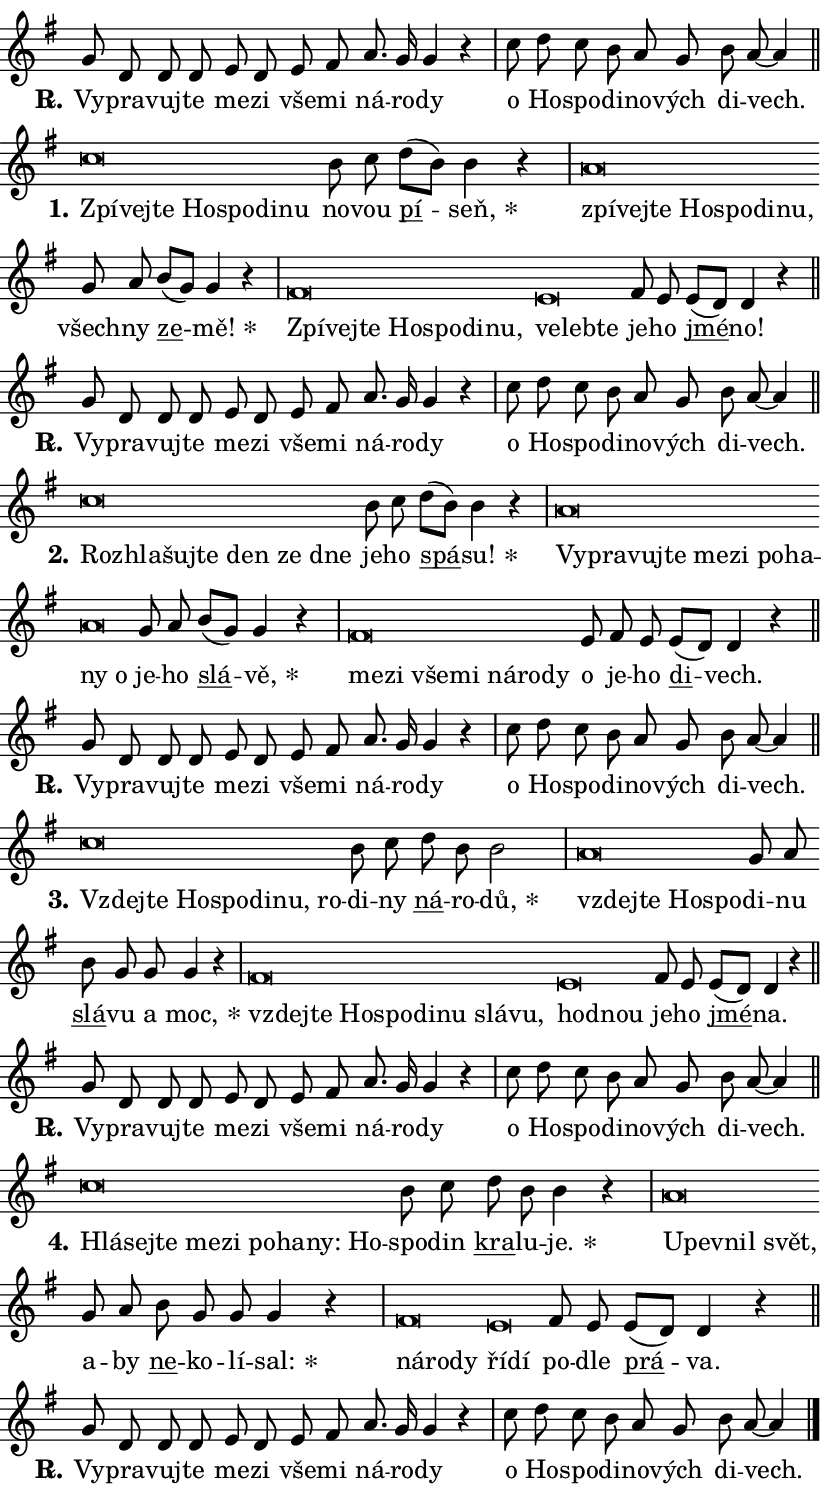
\version "2.24.0"
\header { tagline = "" }
\paper {
  indent = 0\cm
  top-margin = 0\cm
  right-margin = 0.13\cm % to fit lyric hyphens
  bottom-margin = 0\cm
  left-margin = 0\cm
  paper-width = 14\cm
  page-breaking = #ly:one-page-breaking
  system-system-spacing.basic-distance = #11
  score-system-spacing.basic-distance = #11
  ragged-last = ##f
}


%% Author: Thomas Morley
%% https://lists.gnu.org/archive/html/lilypond-user/2020-05/msg00002.html
#(define (line-position grob)
"Returns position of @var[grob} in current system:
   @code{'start}, if at first time-step
   @code{'end}, if at last time-step
   @code{'middle} otherwise
"
  (let* ((col (ly:item-get-column grob))
         (ln (ly:grob-object col 'left-neighbor))
         (rn (ly:grob-object col 'right-neighbor))
         (col-to-check-left (if (ly:grob? ln) ln col))
         (col-to-check-right (if (ly:grob? rn) rn col))
         (break-dir-left
           (and
             (ly:grob-property col-to-check-left 'non-musical #f)
             (ly:item-break-dir col-to-check-left)))
         (break-dir-right
           (and
             (ly:grob-property col-to-check-right 'non-musical #f)
             (ly:item-break-dir col-to-check-right))))
        (cond ((eqv? 1 break-dir-left) 'start)
              ((eqv? -1 break-dir-right) 'end)
              (else 'middle))))

#(define (tranparent-at-line-position vctor)
  (lambda (grob)
  "Relying on @code{line-position} select the relevant enry from @var{vctor}.
Used to determine transparency,"
    (case (line-position grob)
      ((end) (not (vector-ref vctor 0)))
      ((middle) (not (vector-ref vctor 1)))
      ((start) (not (vector-ref vctor 2))))))

noteHeadBreakVisibility =
#(define-music-function (break-visibility)(vector?)
"Makes @code{NoteHead}s transparent relying on @var{break-visibility}"
#{
  \override NoteHead.transparent =
    #(tranparent-at-line-position break-visibility)
#})

#(define delete-ledgers-for-transparent-note-heads
  (lambda (grob)
    "Reads whether a @code{NoteHead} is transparent.
If so this @code{NoteHead} is removed from @code{'note-heads} from
@var{grob}, which is supposed to be @code{LedgerLineSpanner}.
As a result ledgers are not printed for this @code{NoteHead}"
    (let* ((nhds-array (ly:grob-object grob 'note-heads))
           (nhds-list
             (if (ly:grob-array? nhds-array)
                 (ly:grob-array->list nhds-array)
                 '()))
           ;; Relies on the transparent-property being done before
           ;; Staff.LedgerLineSpanner.after-line-breaking is executed.
           ;; This is fragile ...
           (to-keep
             (remove
               (lambda (nhd)
                 (ly:grob-property nhd 'transparent #f))
               nhds-list)))
      ;; TODO find a better method to iterate over grob-arrays, similiar
      ;; to filter/remove etc for lists
      ;; For now rebuilt from scratch
      (set! (ly:grob-object grob 'note-heads)  '())
      (for-each
        (lambda (nhd)
          (ly:pointer-group-interface::add-grob grob 'note-heads nhd))
        to-keep))))

squashNotes = {
  \override NoteHead.X-extent = #'(-0.2 . 0.2)
  \override NoteHead.Y-extent = #'(-0.75 . 0)
  \override NoteHead.stencil =
    #(lambda (grob)
       (let ((pos (ly:grob-property grob 'staff-position)))
         (begin
           (if (< pos -7) (display "ERROR: Lower brevis then expected\n") (display ""))
           (if (<= pos -6) ly:text-interface::print ly:note-head::print))))
}
unSquashNotes = {
  \revert NoteHead.X-extent
  \revert NoteHead.Y-extent
  \revert NoteHead.stencil
}

hideNotes = \noteHeadBreakVisibility #begin-of-line-visible
unHideNotes = \noteHeadBreakVisibility #all-visible

% work-around for resetting accidentals
% https://lilypond.org/doc/v2.23/Documentation/notation/displaying-rhythms#unmetered-music
cadenzaMeasure = {
  \cadenzaOff
  \partial 1024 s1024
  \cadenzaOn
}

#(define-markup-command (accent layout props text) (markup?)
  "Underline accented syllable"
  (interpret-markup layout props
    #{\markup \override #'(offset . 4.3) \underline { #text }#}))

responsum = \markup \concat {
  "R" \hspace #-1.05 \path #0.1 #'((moveto 0 0.07) (lineto 0.9 0.8)) \hspace #0.05 "."
}

spaceSize = #0.6828661417322834 % exact space size for TeX Gyre Schola

\layout {
  \context {
    \Staff
    \remove "Time_signature_engraver"
    \override LedgerLineSpanner.after-line-breaking = #delete-ledgers-for-transparent-note-heads
  }
  \context {
    \Lyrics {
      \override LyricSpace.minimum-distance = \spaceSize
      \override LyricText.font-name = #"TeX Gyre Schola"
      \override LyricText.font-size = 1
      \override StanzaNumber.font-name = #"TeX Gyre Schola Bold"
      \override StanzaNumber.font-size = 1
    }
  }
  \context {
    \Score 
    \override NoteHead.text =
      #(lambda (grob) 
        (let ((pos (ly:grob-property grob 'staff-position)))
          #{\markup {
            \combine
              \halign #-0.55 \raise #(if (= pos -6) 0 0.5) \override #'(thickness . 2) \draw-line #'(3.2 . 0)
              \musicglyph "noteheads.sM1"
          }#}))
  }
}

% magnetic-lyrics.ily
%
%   written by
%     Jean Abou Samra <jean@abou-samra.fr>
%     Werner Lemberg <wl@gnu.org>
%
%   adapted by
%     Jiri Hon <jiri.hon@gmail.com>
%
% Version 2022-Apr-15

% https://www.mail-archive.com/lilypond-user@gnu.org/msg149350.html

#(define (Left_hyphen_pointer_engraver context)
   "Collect syllable-hyphen-syllable occurrences in lyrics and store
them in properties.  This engraver only looks to the left.  For
example, if the lyrics input is @code{foo -- bar}, it does the
following.

@itemize @bullet
@item
Set the @code{text} property of the @code{LyricHyphen} grob between
@q{foo} and @q{bar} to @code{foo}.

@item
Set the @code{left-hyphen} property of the @code{LyricText} grob with
text @q{foo} to the @code{LyricHyphen} grob between @q{foo} and
@q{bar}.
@end itemize

Use this auxiliary engraver in combination with the
@code{lyric-@/text::@/apply-@/magnetic-@/offset!} hook."
   (let ((hyphen #f)
         (text #f))
     (make-engraver
      (acknowledgers
       ((lyric-syllable-interface engraver grob source-engraver)
        (set! text grob)))
      (end-acknowledgers
       ((lyric-hyphen-interface engraver grob source-engraver)
        ;(when (not (grob::has-interface grob 'lyric-space-interface))
          (set! hyphen grob)));)
      ((stop-translation-timestep engraver)
       (when (and text hyphen)
         (ly:grob-set-object! text 'left-hyphen hyphen))
       (set! text #f)
       (set! hyphen #f)))))

#(define (lyric-text::apply-magnetic-offset! grob)
   "If the space between two syllables is less than the value in
property @code{LyricText@/.details@/.squash-threshold}, move the right
syllable to the left so that it gets concatenated with the left
syllable.

Use this function as a hook for
@code{LyricText@/.after-@/line-@/breaking} if the
@code{Left_@/hyphen_@/pointer_@/engraver} is active."
   (let ((hyphen (ly:grob-object grob 'left-hyphen #f)))
     (when hyphen
       (let ((left-text (ly:spanner-bound hyphen LEFT)))
         (when (grob::has-interface left-text 'lyric-syllable-interface)
           (let* ((common (ly:grob-common-refpoint grob left-text X))
                  (this-x-ext (ly:grob-extent grob common X))
                  (left-x-ext
                   (begin
                     ;; Trigger magnetism for left-text.
                     (ly:grob-property left-text 'after-line-breaking)
                     (ly:grob-extent left-text common X)))
                  ;; `delta` is the gap width between two syllables.
                  (delta (- (interval-start this-x-ext)
                            (interval-end left-x-ext)))
                  (details (ly:grob-property grob 'details))
                  (threshold (assoc-get 'squash-threshold details 0.2)))
             (when (< delta threshold)
               (let* (;; We have to manipulate the input text so that
                      ;; ligatures crossing syllable boundaries are not
                      ;; disabled.  For languages based on the Latin
                      ;; script this is essentially a beautification.
                      ;; However, for non-Western scripts it can be a
                      ;; necessity.
                      (lt (ly:grob-property left-text 'text))
                      (rt (ly:grob-property grob 'text))
                      (is-space (grob::has-interface hyphen 'lyric-space-interface))
                      (space (if is-space " " ""))
                      (extra-delta (if is-space spaceSize 0))
                      ;; Append new syllable.
                      (ltrt-space (if (and (string? lt) (string? rt))
                                (string-append lt space rt)
                                (make-concat-markup (list lt space rt))))
                      ;; Right-align `ltrt` to the right side.
                      (ltrt-space-markup (grob-interpret-markup
                               grob
                               (make-translate-markup
                                (cons (interval-length this-x-ext) 0)
                                (make-right-align-markup ltrt-space)))))
                 (begin
                   ;; Don't print `left-text`.
                   (ly:grob-set-property! left-text 'stencil #f)
                   ;; Set text and stencil (which holds all collected
                   ;; syllables so far) and shift it to the left.
                   (ly:grob-set-property! grob 'text ltrt-space)
                   (ly:grob-set-property! grob 'stencil ltrt-space-markup)
                   (ly:grob-translate-axis! grob (- (- delta extra-delta)) X))))))))))


#(define (lyric-hyphen::displace-bounds-first grob)
   ;; Make very sure this callback isn't triggered too early.
   (let ((left (ly:spanner-bound grob LEFT))
         (right (ly:spanner-bound grob RIGHT)))
     (ly:grob-property left 'after-line-breaking)
     (ly:grob-property right 'after-line-breaking)
     (ly:lyric-hyphen::print grob)))

squashThreshold = #0.4

\layout {
  \context {
    \Lyrics
    \consists #Left_hyphen_pointer_engraver
    \override LyricText.after-line-breaking =
      #lyric-text::apply-magnetic-offset!
    \override LyricHyphen.stencil = #lyric-hyphen::displace-bounds-first
    \override LyricText.details.squash-threshold = \squashThreshold
    \override LyricHyphen.minimum-distance = 0
    \override LyricHyphen.minimum-length = \squashThreshold
  }
}

squashText = \override LyricText.details.squash-threshold = 9999
unSquashText = \override LyricText.details.squash-threshold = \squashThreshold

leftText = \override LyricText.self-alignment-X = #LEFT
unLeftText = \revert LyricText.self-alignment-X

starOffset = #(lambda (grob) 
                (let ((x_offset (ly:self-alignment-interface::aligned-on-x-parent grob)))
                  (if (= x_offset 0) 0 (+ x_offset 1.2))))

star = #(define-music-function (syllable)(string?)
"Append star separator at the end of a syllable"
#{
  \once \override LyricText.X-offset = #starOffset
  \lyricmode { \markup {
    #syllable
    \override #'((font-name . "TeX Gyre Schola Bold")) \hspace #0.2 \lower #0.65 \larger "*"
  } }
#})

starAccent = #(define-music-function (syllable)(string?)
"Append star separator at the end of a syllable and make accent"
#{
  \once \override LyricText.X-offset = #starOffset
  \lyricmode { \markup {
    \accent #syllable
    \override #'((font-name . "TeX Gyre Schola Bold")) \hspace #0.2 \lower #0.65 \larger "*"
  } }
#})

breath = #(define-music-function (syllable)(string?)
"Append breathing indicator at the end of a syllable"
#{
  \lyricmode { \markup { #syllable "+" } }
#})

optionalBreath = #(define-music-function (syllable)(string?)
"Append optional breathing indicator at the end of a syllable"
#{
  \lyricmode { \markup { #syllable "(+)" } }
#})


\score {
    <<
        \new Voice = "melody" { \cadenzaOn \key g \major \relative { g'8 d d d e d e fis \bar "" a8. g16 g4 r \cadenzaMeasure \bar "|" c8 d c b \bar "" a g b a~ a4 \cadenzaMeasure \bar "||" \break } }
        \new Lyrics \lyricsto "melody" { \lyricmode { \set stanza = \responsum
Vy -- pra -- vuj -- te me -- zi vše -- mi ná -- ro -- dy o Ho -- spo -- di -- no -- vých di -- vech. } }
    >>
    \layout {}
}

\score {
    <<
        \new Voice = "melody" { \cadenzaOn \key g \major \relative { \squashNotes c''\breve*1/16 \hideNotes \breve*1/16 \bar "" \breve*1/16 \bar "" \breve*1/16 \bar "" \breve*1/16 \bar "" \breve*1/16 \breve*1/16 \bar "" \unHideNotes \unSquashNotes b8 c \bar "" d[( b)] b4 r \cadenzaMeasure \bar "|" \squashNotes a\breve*1/16 \hideNotes \breve*1/16 \bar "" \breve*1/16 \bar "" \breve*1/16 \bar "" \breve*1/16 \bar "" \breve*1/16 \breve*1/16 \bar "" \unHideNotes \unSquashNotes g8 a \bar "" b[( g)] g4 r \cadenzaMeasure \bar "|" \squashNotes fis\breve*1/16 \hideNotes \breve*1/16 \bar "" \breve*1/16 \bar "" \breve*1/16 \bar "" \breve*1/16 \bar "" \breve*1/16 \breve*1/16 \bar "" \unHideNotes \unSquashNotes \squashNotes e\breve*1/16 \hideNotes \breve*1/16 \breve*1/16 \bar "" \unHideNotes \unSquashNotes fis8 e \bar "" e[( d)] d4 r \cadenzaMeasure \bar "||" \break } }
        \new Lyrics \lyricsto "melody" { \lyricmode { \set stanza = "1."
\leftText Zpí -- \squashText vej -- te Ho -- spo -- di -- nu \unLeftText \unSquashText no -- vou \markup \accent pí -- \star seň, \leftText zpí -- \squashText vej -- te Ho -- spo -- di -- nu, \unLeftText \unSquashText všech -- ny \markup \accent ze -- \star mě! \leftText Zpí -- \squashText vej -- te Ho -- spo -- di -- nu, \unSquashText ve -- \squashText leb -- te \unLeftText \unSquashText je -- ho \markup \accent jmé -- no! } }
    >>
    \layout {}
}

\score {
    <<
        \new Voice = "melody" { \cadenzaOn \key g \major \relative { g'8 d d d e d e fis \bar "" a8. g16 g4 r \cadenzaMeasure \bar "|" c8 d c b \bar "" a g b a~ a4 \cadenzaMeasure \bar "||" \break } }
        \new Lyrics \lyricsto "melody" { \lyricmode { \set stanza = \responsum
Vy -- pra -- vuj -- te me -- zi vše -- mi ná -- ro -- dy o Ho -- spo -- di -- no -- vých di -- vech. } }
    >>
    \layout {}
}

\score {
    <<
        \new Voice = "melody" { \cadenzaOn \key g \major \relative { \squashNotes c''\breve*1/16 \hideNotes \breve*1/16 \bar "" \breve*1/16 \bar "" \breve*1/16 \bar "" \breve*1/16 \bar "" \breve*1/16 \breve*1/16 \bar "" \unHideNotes \unSquashNotes b8 c \bar "" d[( b)] b4 r \cadenzaMeasure \bar "|" \squashNotes a\breve*1/16 \hideNotes \breve*1/16 \bar "" \breve*1/16 \bar "" \breve*1/16 \bar "" \breve*1/16 \bar "" \breve*1/16 \bar "" \breve*1/16 \bar "" \breve*1/16 \bar "" \breve*1/16 \breve*1/16 \bar "" \unHideNotes \unSquashNotes g8 a \bar "" b[( g)] g4 r \cadenzaMeasure \bar "|" \squashNotes fis\breve*1/16 \hideNotes \breve*1/16 \bar "" \breve*1/16 \bar "" \breve*1/16 \bar "" \breve*1/16 \bar "" \breve*1/16 \breve*1/16 \bar "" \unHideNotes \unSquashNotes e8 fis8 e \bar "" e[( d)] d4 r \cadenzaMeasure \bar "||" \break } }
        \new Lyrics \lyricsto "melody" { \lyricmode { \set stanza = "2."
\leftText Roz -- \squashText hla -- šuj -- te den ze dne \unLeftText \unSquashText je -- ho \markup \accent spá -- \star su! \leftText Vy -- \squashText pra -- vuj -- te me -- zi po -- ha -- ny o \unLeftText \unSquashText je -- ho \markup \accent slá -- \star vě, \leftText me -- \squashText zi vše -- mi ná -- ro -- dy \unLeftText \unSquashText o je -- ho \markup \accent di -- vech. } }
    >>
    \layout {}
}

\score {
    <<
        \new Voice = "melody" { \cadenzaOn \key g \major \relative { g'8 d d d e d e fis \bar "" a8. g16 g4 r \cadenzaMeasure \bar "|" c8 d c b \bar "" a g b a~ a4 \cadenzaMeasure \bar "||" \break } }
        \new Lyrics \lyricsto "melody" { \lyricmode { \set stanza = \responsum
Vy -- pra -- vuj -- te me -- zi vše -- mi ná -- ro -- dy o Ho -- spo -- di -- no -- vých di -- vech. } }
    >>
    \layout {}
}

\score {
    <<
        \new Voice = "melody" { \cadenzaOn \key g \major \relative { \squashNotes c''\breve*1/16 \hideNotes \breve*1/16 \bar "" \breve*1/16 \bar "" \breve*1/16 \bar "" \breve*1/16 \bar "" \breve*1/16 \breve*1/16 \bar "" \unHideNotes \unSquashNotes b8 c \bar "" d b b2 \cadenzaMeasure \bar "|" \squashNotes a\breve*1/16 \hideNotes \breve*1/16 \bar "" \breve*1/16 \breve*1/16 \bar "" \unHideNotes \unSquashNotes g8 a \bar "" b g g g4 r \cadenzaMeasure \bar "|" \squashNotes fis\breve*1/16 \hideNotes \breve*1/16 \bar "" \breve*1/16 \bar "" \breve*1/16 \bar "" \breve*1/16 \bar "" \breve*1/16 \bar "" \breve*1/16 \breve*1/16 \bar "" \unHideNotes \unSquashNotes \squashNotes e\breve*1/16 \hideNotes \breve*1/16 \bar "" \unHideNotes \unSquashNotes fis8 e \bar "" e[( d)] d4 r \cadenzaMeasure \bar "||" \break } }
        \new Lyrics \lyricsto "melody" { \lyricmode { \set stanza = "3."
\leftText Vzdej -- \squashText te Ho -- spo -- di -- nu, ro -- \unLeftText \unSquashText di -- ny \markup \accent ná -- ro -- \star dů, \leftText vzdej -- \squashText te Ho -- spo -- \unLeftText \unSquashText di -- nu \markup \accent slá -- vu a \star moc, \leftText vzdej -- \squashText te Ho -- spo -- di -- nu slá -- vu, \unSquashText hod -- \squashText nou \unLeftText \unSquashText je -- ho \markup \accent jmé -- na. } }
    >>
    \layout {}
}

\score {
    <<
        \new Voice = "melody" { \cadenzaOn \key g \major \relative { g'8 d d d e d e fis \bar "" a8. g16 g4 r \cadenzaMeasure \bar "|" c8 d c b \bar "" a g b a~ a4 \cadenzaMeasure \bar "||" \break } }
        \new Lyrics \lyricsto "melody" { \lyricmode { \set stanza = \responsum
Vy -- pra -- vuj -- te me -- zi vše -- mi ná -- ro -- dy o Ho -- spo -- di -- no -- vých di -- vech. } }
    >>
    \layout {}
}

\score {
    <<
        \new Voice = "melody" { \cadenzaOn \key g \major \relative { \squashNotes c''\breve*1/16 \hideNotes \breve*1/16 \bar "" \breve*1/16 \bar "" \breve*1/16 \bar "" \breve*1/16 \bar "" \breve*1/16 \bar "" \breve*1/16 \bar "" \breve*1/16 \breve*1/16 \bar "" \unHideNotes \unSquashNotes b8 c \bar "" d b b4 r \cadenzaMeasure \bar "|" \squashNotes a\breve*1/16 \hideNotes \breve*1/16 \bar "" \breve*1/16 \breve*1/16 \bar "" \unHideNotes \unSquashNotes g8 a \bar "" b g g g4 r \cadenzaMeasure \bar "|" \squashNotes fis\breve*1/16 \hideNotes \breve*1/16 \breve*1/16 \bar "" \unHideNotes \unSquashNotes \squashNotes e\breve*1/16 \hideNotes \breve*1/16 \bar "" \unHideNotes \unSquashNotes fis8 e \bar "" e[( d)] d4 r \cadenzaMeasure \bar "||" \break } }
        \new Lyrics \lyricsto "melody" { \lyricmode { \set stanza = "4."
\leftText Hlá -- \squashText sej -- te me -- zi po -- ha -- ny: Ho -- \unLeftText \unSquashText spo -- din \markup \accent kra -- lu -- \star je. \leftText U -- \squashText pev -- nil svět, \unLeftText \unSquashText a -- by \markup \accent ne -- ko -- lí -- \star sal: \leftText ná -- \squashText ro -- dy \unSquashText ří -- \squashText dí \unLeftText \unSquashText po -- dle \markup \accent prá -- va. } }
    >>
    \layout {}
}

\score {
    <<
        \new Voice = "melody" { \cadenzaOn \key g \major \relative { g'8 d d d e d e fis \bar "" a8. g16 g4 r \cadenzaMeasure \bar "|" c8 d c b \bar "" a g b a~ a4 \cadenzaMeasure \bar "||" \break } \bar "|." }
        \new Lyrics \lyricsto "melody" { \lyricmode { \set stanza = \responsum
Vy -- pra -- vuj -- te me -- zi vše -- mi ná -- ro -- dy o Ho -- spo -- di -- no -- vých di -- vech. } }
    >>
    \layout {}
}
